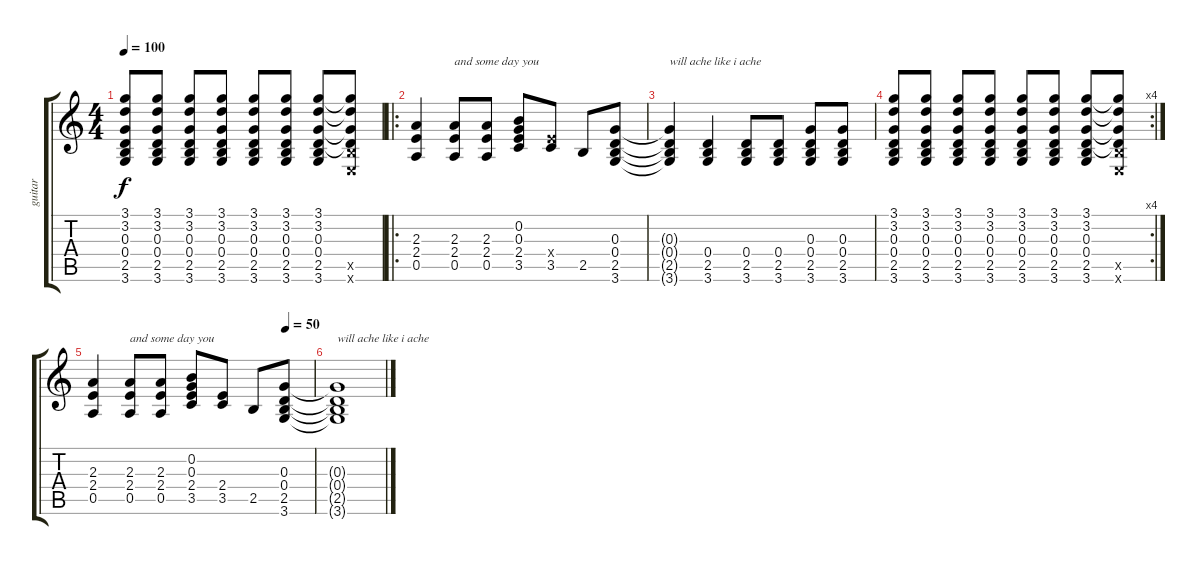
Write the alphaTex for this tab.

\track ("guitar" "guitar") {instrument acousticguitarsteel}
\staff {score tabs}
\tuning (E4 B3 G3 D3 A2 E2) {hide}
\ts (4 4)
\tempo 100
\clef g2
\ks c
(3.1 3.2 0.3 0.4 2.5 3.6).8{dy f} (3.1 3.2 0.3 0.4 2.5 3.6).8 (3.1 3.2 0.3 0.4 2.5 3.6).8 (3.1 3.2 0.3 0.4 2.5 3.6).8 (3.1 3.2 0.3 0.4 2.5 3.6).8 (3.1 3.2 0.3 0.4 2.5 3.6).8 (3.1 3.2 0.3 0.4 2.5 3.6).8 (3.1{t} 3.2{t} 0.3{t} 0.4{t} 2.5{x} 0.6{x}).8 |
\ro
(2.3 2.4 0.5).4 (2.3 2.4 0.5).8{txt "and some day you"} (2.3 2.4 0.5).8 (0.2 0.3 2.4 3.5).8 (2.4{x} 3.5).8 2.5.8 (0.3 0.4 2.5 3.6).8 |
(0.3{t} 0.4{t} 2.5{t} 3.6{t}).4{txt "will ache like i ache"} (0.4 2.5 3.6).4 (0.4 2.5 3.6).8 (0.4 2.5 3.6).8 (0.3 0.4 2.5 3.6).8 (0.3 0.4 2.5 3.6).8 |
\rc 4
(3.1 3.2 0.3 0.4 2.5 3.6).8 (3.1 3.2 0.3 0.4 2.5 3.6).8 (3.1 3.2 0.3 0.4 2.5 3.6).8 (3.1 3.2 0.3 0.4 2.5 3.6).8 (3.1 3.2 0.3 0.4 2.5 3.6).8 (3.1 3.2 0.3 0.4 2.5 3.6).8 (3.1 3.2 0.3 0.4 2.5 3.6).8 (3.1{t} 3.2{t} 0.3{t} 0.4{t} 2.5{x} 0.6{x}).8 |
\tempo (50 0.875)
(2.3 2.4 0.5).4 (2.3 2.4 0.5).8{txt "and some day you"} (2.3 2.4 0.5).8 (0.2 0.3 2.4 3.5).8 (2.4 3.5).8 2.5.8 (0.3 0.4 2.5 3.6).8 |
(0.3{t} 0.4{t} 2.5{t} 3.6{t}).1{txt "will ache like i ache"}
